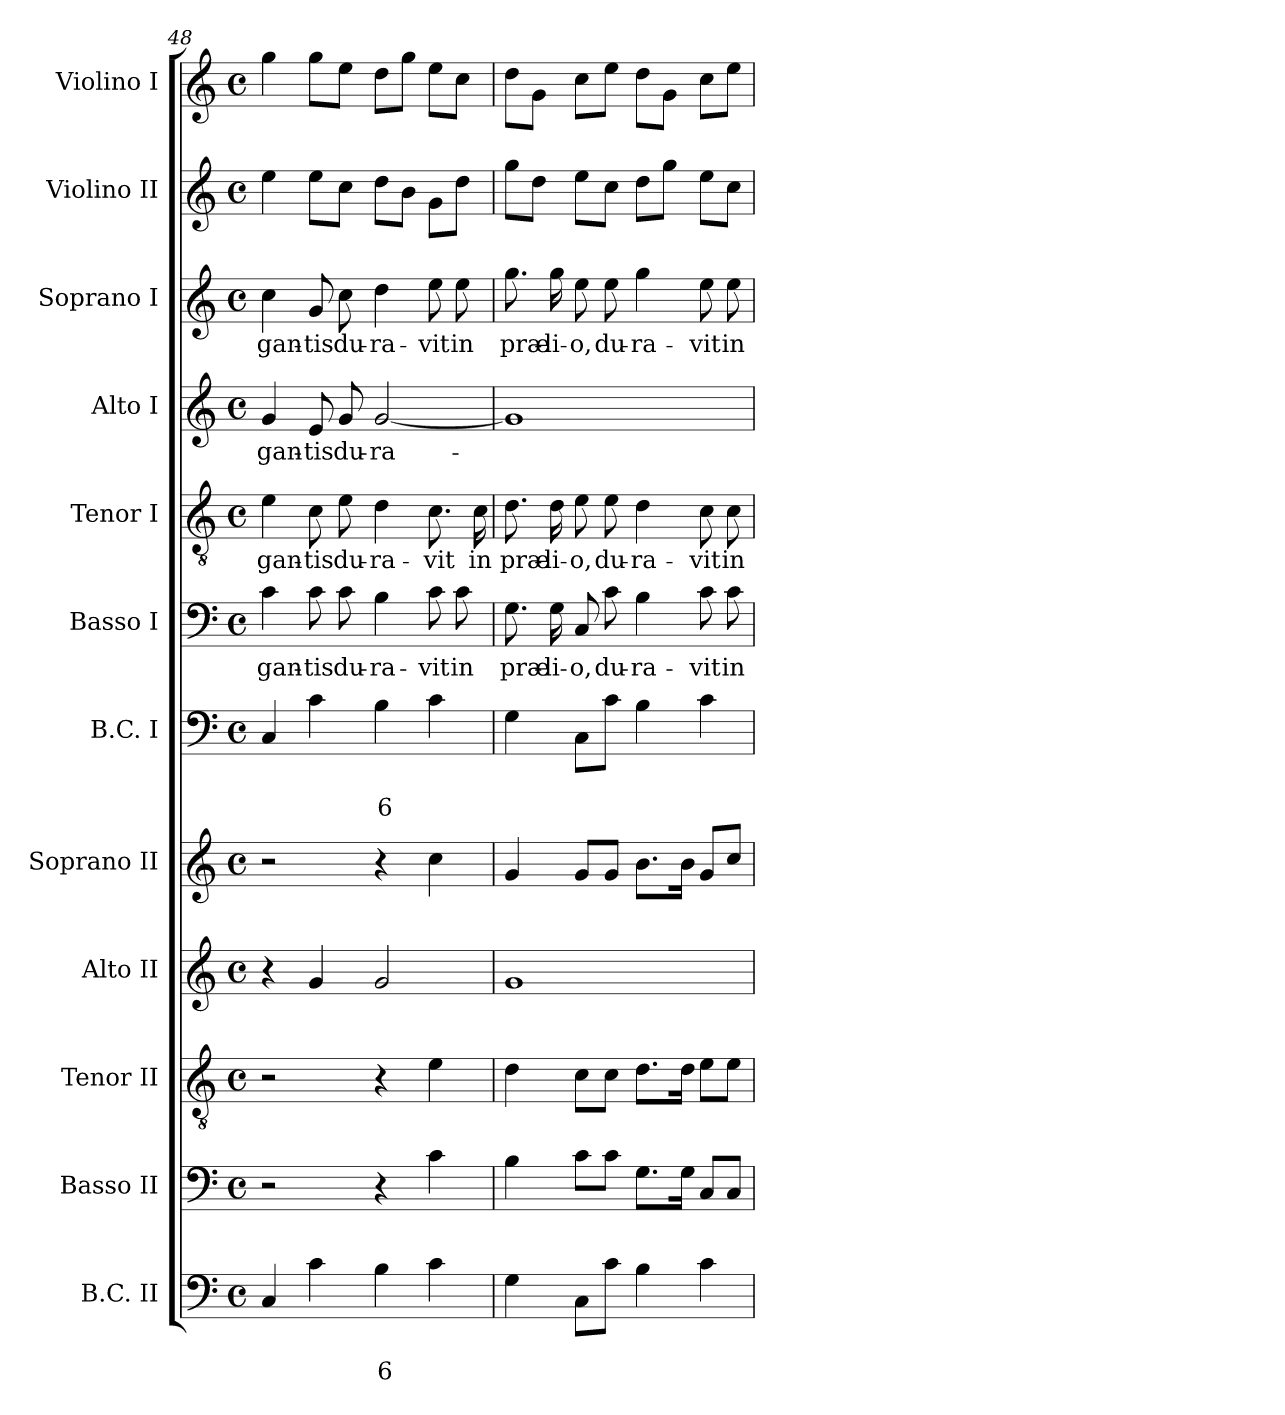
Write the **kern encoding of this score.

**kern	**text	**text	**kern	**kern	**kern	**kern	**kern	**text	**text	**kern	**text	**kern	**text	**kern	**text	**kern	**text	**kern	**kern
*part12	*part12	*part12	*part11	*part10	*part9	*part8	*part7	*part7	*part7	*part6	*part6	*part5	*part5	*part4	*part4	*part3	*part3	*part2	*part1
*staff12	*staff12	*staff12	*staff11	*staff10	*staff9	*staff8	*staff7	*staff7	*staff7	*staff6	*staff6	*staff5	*staff5	*staff4	*staff4	*staff3	*staff3	*staff2	*staff1
*I"B.C. II	*	*	*I"Basso II	*I"Tenor II	*I"Alto II	*I"Soprano II	*I"B.C. I	*	*	*I"Basso I	*	*I"Tenor I	*	*I"Alto I	*	*I"Soprano I	*	*I"Violino II	*I"Violino I
*I'BC2	*	*	*I'B 2	*I'T 2	*I'A 2	*I'S 2	*I'BC1	*	*	*I'B 1	*	*I'T 1	*	*I'A 1	*	*I'S 1	*	*I'Vln. II	*I'Vln. I
*clefF4	*	*	*clefF4	*clefGv2	*clefG2	*clefG2	*clefF4	*	*	*clefF4	*	*clefGv2	*	*clefG2	*	*clefG2	*	*clefG2	*clefG2
*k[]	*	*	*k[]	*k[]	*k[]	*k[]	*k[]	*	*	*k[]	*	*k[]	*	*k[]	*	*k[]	*	*k[]	*k[]
*C:	*	*	*C:	*C:	*C:	*C:	*C:	*	*	*C:	*	*C:	*	*C:	*	*C:	*	*C:	*C:
*M4/4	*	*	*M4/4	*M4/4	*M4/4	*M4/4	*M4/4	*	*	*M4/4	*	*M4/4	*	*M4/4	*	*M4/4	*	*M4/4	*M4/4
*met(c)	*	*	*met(c)	*met(c)	*met(c)	*met(c)	*met(c)	*	*	*met(c)	*	*met(c)	*	*met(c)	*	*met(c)	*	*met(c)	*met(c)
=48	=48	=48	=48	=48	=48	=48	=48	=48	=48	=48	=48	=48	=48	=48	=48	=48	=48	=48	=48
!	!	!	!	!	!	!	!	!	!	!	!LO:LY:b	!	!	!	!	!	!	!	!
!	!	!	!	!	!	!	!	!	!	!	!	!	!LO:LY:b	!	!	!	!	!	!
!	!	!	!	!	!	!	!	!	!	!	!	!	!	!	!LO:LY:b	!	!	!	!
!	!	!	!	!	!	!	!	!	!	!	!	!	!	!	!	!	!LO:LY:b	!	!
4C/	.	.	2r	2r	4r	2r	4C/	.	.	4c\	-gan-	4e\	-gan-	4g/	-gan-	4cc\	-gan-	4ee\	4gg\
!	!	!	!	!	!	!	!	!	!	!	!LO:LY:b	!	!	!	!	!	!	!	!
!	!	!	!	!	!	!	!	!	!	!	!	!	!LO:LY:b	!	!	!	!	!	!
!	!	!	!	!	!	!	!	!	!	!	!	!	!	!	!LO:LY:b	!	!	!	!
!	!	!	!	!	!	!	!	!	!	!	!	!	!	!	!	!	!LO:LY:b	!	!
4c\	.	.	.	.	4g/	.	4c\	.	.	8c\	-tis	8c\	-tis	8e/	-tis	8g/	-tis	8ee\L	8gg\L
!	!	!	!	!	!	!	!	!	!	!	!LO:LY:b	!	!	!	!	!	!	!	!
!	!	!	!	!	!	!	!	!	!	!	!	!	!LO:LY:b	!	!	!	!	!	!
!	!	!	!	!	!	!	!	!	!	!	!	!	!	!	!LO:LY:b	!	!	!	!
!	!	!	!	!	!	!	!	!	!	!	!	!	!	!	!	!	!LO:LY:b	!	!
.	.	.	.	.	.	.	.	.	.	8c\	du-	8e\	du-	8g/	du-	8cc\	du-	8cc\J	8ee\J
!	!	!LO:LY:b	!	!	!	!	!	!	!	!	!	!	!	!	!	!	!	!	!
!	!	!	!	!	!	!	!	!	!LO:LY:b	!	!	!	!	!	!	!	!	!	!
!	!	!	!	!	!	!	!	!	!	!	!LO:LY:b	!	!	!	!	!	!	!	!
!	!	!	!	!	!	!	!	!	!	!	!	!	!LO:LY:b	!	!	!	!	!	!
!	!	!	!	!	!	!	!	!	!	!	!	!	!	!	!LO:LY:b	!	!	!	!
!	!	!	!	!	!	!	!	!	!	!	!	!	!	!	!	!	!LO:LY:b	!	!
4B\	.	6	4r	4r	2g/	4r	4B\	.	6	4B\	-ra-	4d\	-ra-	[2g/	-ra-	4dd\	-ra-	8dd\L	8dd\L
.	.	.	.	.	.	.	.	.	.	.	.	.	.	.	.	.	.	8b\J	8gg\J
!	!	!	!	!	!	!	!	!	!	!	!LO:LY:b	!	!	!	!	!	!	!	!
!	!	!	!	!	!	!	!	!	!	!	!	!	!LO:LY:b	!	!	!	!	!	!
!	!	!	!	!	!	!	!	!	!	!	!	!	!	!	!	!	!LO:LY:b	!	!
4c\	.	.	4c\	4e\	.	4cc\	4c\	.	.	8c\	-vit	8.c\	-vit	.	.	8ee\	-vit	8g\L	8ee\L
!	!	!	!	!	!	!	!	!	!	!	!LO:LY:b	!	!	!	!	!	!	!	!
!	!	!	!	!	!	!	!	!	!	!	!	!	!	!	!	!	!LO:LY:b	!	!
.	.	.	.	.	.	.	.	.	.	8c\	in	.	.	.	.	8ee\	in	8dd\J	8cc\J
!	!	!	!	!	!	!	!	!	!	!	!	!	!LO:LY:b	!	!	!	!	!	!
.	.	.	.	.	.	.	.	.	.	.	.	16c\	in	.	.	.	.	.	.
=49	=49	=49	=49	=49	=49	=49	=49	=49	=49	=49	=49	=49	=49	=49	=49	=49	=49	=49	=49
!	!	!	!	!	!	!	!	!	!	!	!LO:LY:b	!	!	!	!	!	!	!	!
!	!	!	!	!	!	!	!	!	!	!	!	!	!LO:LY:b	!	!	!	!	!	!
!	!	!	!	!	!	!	!	!	!	!	!	!	!	!	!	!	!LO:LY:b	!	!
4G\	.	.	4B\	4d\	1g	4g/	4G\	.	.	8.G\	præ-	8.d\	præ-	1g]	.	8.gg\	præ-	8gg\L	8dd\L
.	.	.	.	.	.	.	.	.	.	.	.	.	.	.	.	.	.	8dd\J	8g\J
!	!	!	!	!	!	!	!	!	!	!	!LO:LY:b	!	!	!	!	!	!	!	!
!	!	!	!	!	!	!	!	!	!	!	!	!	!LO:LY:b	!	!	!	!	!	!
!	!	!	!	!	!	!	!	!	!	!	!	!	!	!	!	!	!LO:LY:b	!	!
.	.	.	.	.	.	.	.	.	.	16G\	-li-	16d\	-li-	.	.	16gg\	-li-	.	.
!	!	!	!	!	!	!	!	!	!	!	!LO:LY:b	!	!	!	!	!	!	!	!
!	!	!	!	!	!	!	!	!	!	!	!	!	!LO:LY:b	!	!	!	!	!	!
!	!	!	!	!	!	!	!	!	!	!	!	!	!	!	!	!	!LO:LY:b	!	!
8C\L	.	.	8c\L	8c\L	.	8g/L	8C\L	.	.	8C/	-o,	8e\	-o,	.	.	8ee\	-o,	8ee\L	8cc\L
!	!	!	!	!	!	!	!	!	!	!	!LO:LY:b	!	!	!	!	!	!	!	!
!	!	!	!	!	!	!	!	!	!	!	!	!	!LO:LY:b	!	!	!	!	!	!
!	!	!	!	!	!	!	!	!	!	!	!	!	!	!	!	!	!LO:LY:b	!	!
8c\J	.	.	8c\J	8c\J	.	8g/J	8c\J	.	.	8c\	du-	8e\	du-	.	.	8ee\	du-	8cc\J	8ee\J
!	!	!	!	!	!	!	!	!	!	!	!LO:LY:b	!	!	!	!	!	!	!	!
!	!	!	!	!	!	!	!	!	!	!	!	!	!LO:LY:b	!	!	!	!	!	!
!	!	!	!	!	!	!	!	!	!	!	!	!	!	!	!	!	!LO:LY:b	!	!
4B\	.	.	8.G\L	8.d\L	.	8.b\L	4B\	.	.	4B\	-ra-	4d\	-ra-	.	.	4gg\	-ra-	8dd\L	8dd\L
.	.	.	.	.	.	.	.	.	.	.	.	.	.	.	.	.	.	8gg\J	8g\J
.	.	.	16G\Jk	16d\Jk	.	16b\Jk	.	.	.	.	.	.	.	.	.	.	.	.	.
!	!	!	!	!	!	!	!	!	!	!	!LO:LY:b	!	!	!	!	!	!	!	!
!	!	!	!	!	!	!	!	!	!	!	!	!	!LO:LY:b	!	!	!	!	!	!
!	!	!	!	!	!	!	!	!	!	!	!	!	!	!	!	!	!LO:LY:b	!	!
4c\	.	.	8C/L	8e\L	.	8g/L	4c\	.	.	8c\	-vit	8c\	-vit	.	.	8ee\	-vit	8ee\L	8cc\L
!	!	!	!	!	!	!	!	!	!	!	!LO:LY:b	!	!	!	!	!	!	!	!
!	!	!	!	!	!	!	!	!	!	!	!	!	!LO:LY:b	!	!	!	!	!	!
!	!	!	!	!	!	!	!	!	!	!	!	!	!	!	!	!	!LO:LY:b	!	!
.	.	.	8C/J	8e\J	.	8cc/J	.	.	.	8c\	in	8c\	in	.	.	8ee\	in	8cc\J	8ee\J
=	=	=	=	=	=	=	=	=	=	=	=	=	=	=	=	=	=	=	=
*-	*-	*-	*-	*-	*-	*-	*-	*-	*-	*-	*-	*-	*-	*-	*-	*-	*-	*-	*-
